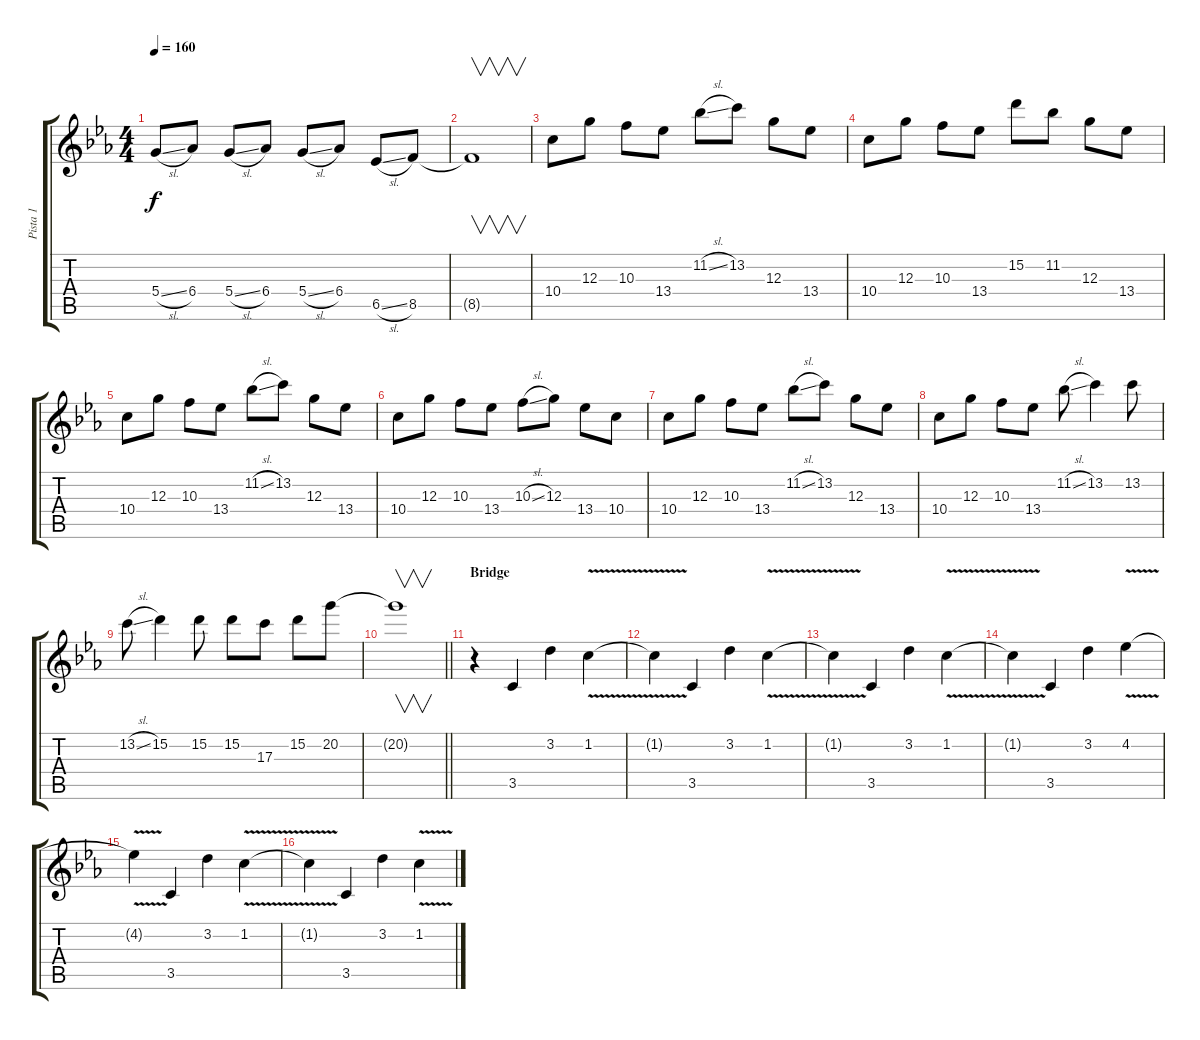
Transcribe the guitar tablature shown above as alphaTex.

\track ("Pista 1" "Pista 1") {instrument distortionguitar}
\staff {score tabs}
\tuning (E4 B3 G3 D3 A2 E2) {hide}
\ts (4 4)
\tempo 160
\clef g2
\ks cminor
5.4{sl}.8{dy f} 6.4.8 5.4{sl}.8 6.4.8 5.4{sl}.8 6.4.8 6.5{sl}.8 8.5.8 |
8.5{t}.1{v} |
10.4.8 12.3.8 10.3.8 13.4.8 11.2{sl}.8 13.2.8 12.3.8 13.4.8 |
10.4.8 12.3.8 10.3.8 13.4.8 15.2.8 11.2.8 12.3.8 13.4.8 |
10.4.8 12.3.8 10.3.8 13.4.8 11.2{sl}.8 13.2.8 12.3.8 13.4.8 |
10.4.8 12.3.8 10.3.8 13.4.8 10.3{sl}.8 12.3.8 13.4.8 10.4.8 |
10.4.8 12.3.8 10.3.8 13.4.8 11.2{sl}.8 13.2.8 12.3.8 13.4.8 |
10.4.8 12.3.8 10.3.8 13.4.8 11.2{sl}.8 13.2.4 13.2.8 |
13.2{sl}.8 15.2.4 15.2.8 15.2.8 17.3.8 15.2.8 20.2.8 |
\barLineRight lightlight
20.2{t}.1{v} |
\section ("" "Bridge")
r.4 3.5.4 3.2.4 1.2{v}.4 |
1.2{t}.4 3.5.4 3.2.4 1.2{v}.4 |
1.2{t}.4 3.5.4 3.2.4 1.2{v}.4 |
1.2{t}.4 3.5.4 3.2.4 4.2{v}.4 |
4.2{t}.4 3.5.4 3.2.4 1.2{v}.4 |
1.2{t}.4 3.5.4 3.2.4 1.2{v}.4
